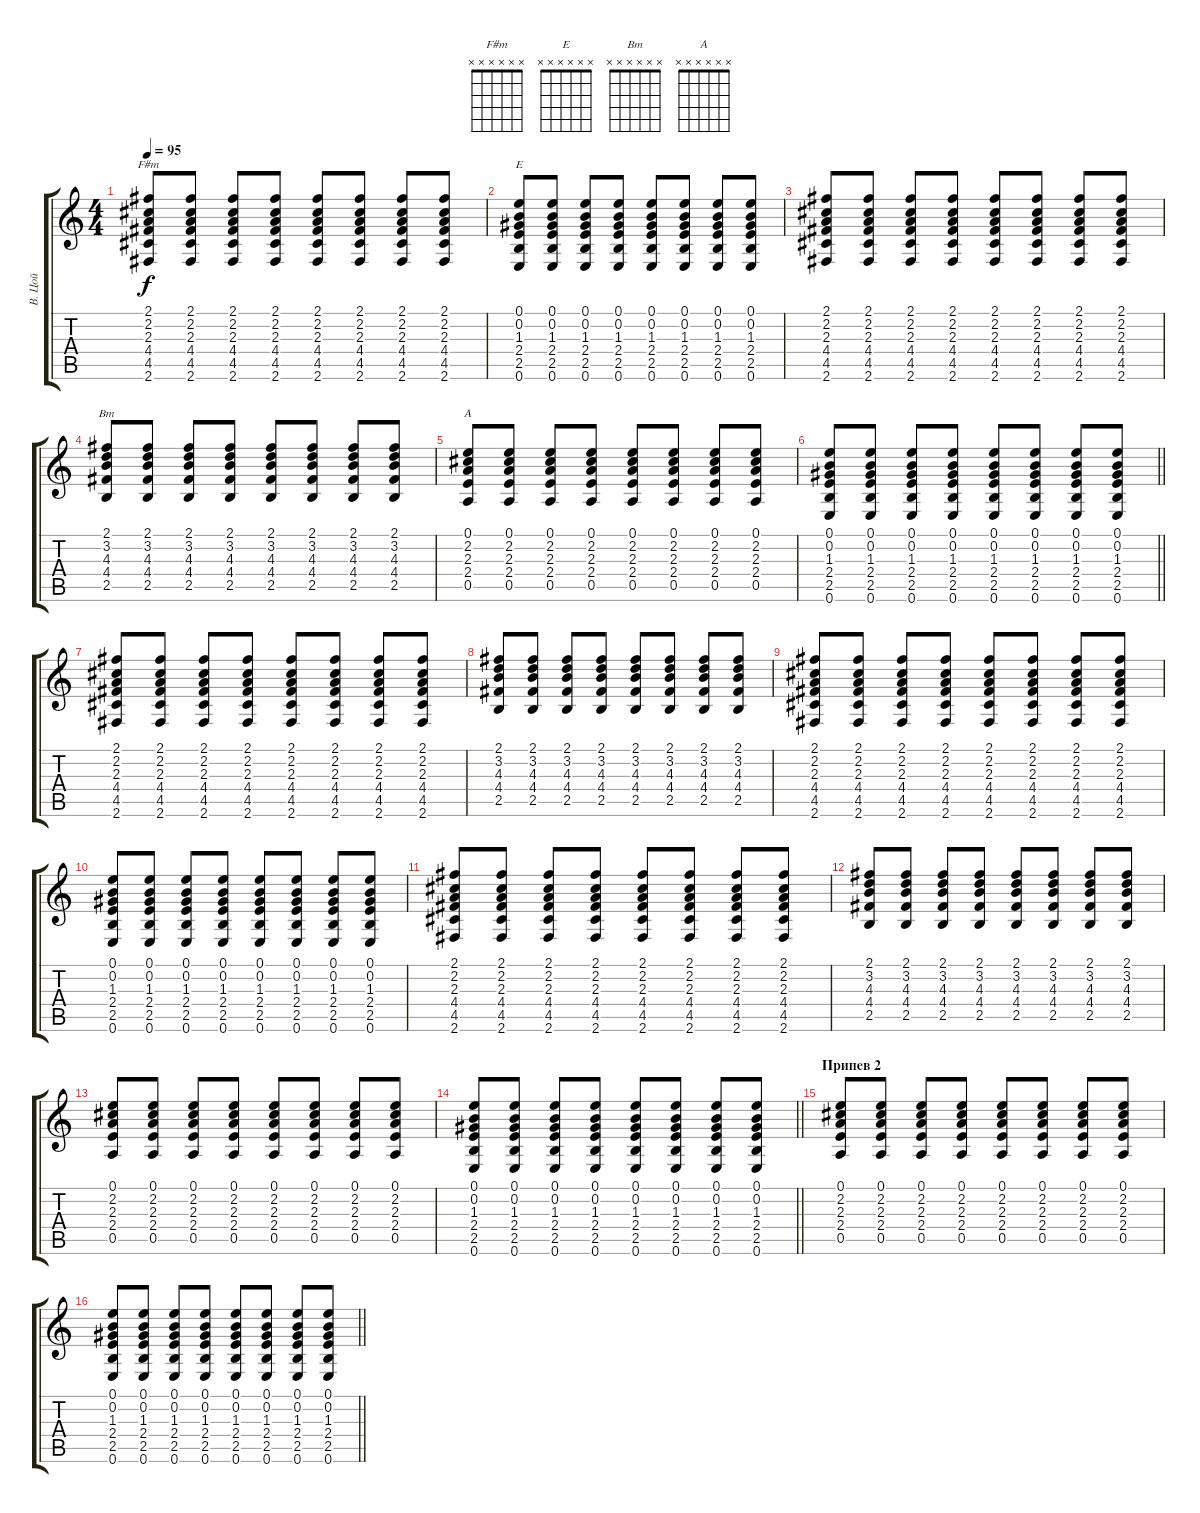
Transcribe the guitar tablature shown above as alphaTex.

\track ("В. Цой" "В. Цой") {instrument acousticguitarsteel}
\staff {score tabs}
\tuning (E4 B3 G3 D3 A2 E2) {hide}
\chord ("F#m" x x x x x x)
\chord ("E" x x x x x x)
\chord ("Bm" x x x x x x)
\chord ("A" x x x x x x)
\ts (4 4)
\tempo 95
\clef g2
\ks c
(2.1 2.2 2.3 4.4 4.5 2.6).8{ch "F#m" dy f} (2.1 2.2 2.3 4.4 4.5 2.6).8 (2.1 2.2 2.3 4.4 4.5 2.6).8 (2.1 2.2 2.3 4.4 4.5 2.6).8 (2.1 2.2 2.3 4.4 4.5 2.6).8 (2.1 2.2 2.3 4.4 4.5 2.6).8 (2.1 2.2 2.3 4.4 4.5 2.6).8 (2.1 2.2 2.3 4.4 4.5 2.6).8 |
(0.1 0.2 1.3 2.4 2.5 0.6).8{ch "E"} (0.1 0.2 1.3 2.4 2.5 0.6).8 (0.1 0.2 1.3 2.4 2.5 0.6).8 (0.1 0.2 1.3 2.4 2.5 0.6).8 (0.1 0.2 1.3 2.4 2.5 0.6).8 (0.1 0.2 1.3 2.4 2.5 0.6).8 (0.1 0.2 1.3 2.4 2.5 0.6).8 (0.1 0.2 1.3 2.4 2.5 0.6).8 |
(2.1 2.2 2.3 4.4 4.5 2.6).8 (2.1 2.2 2.3 4.4 4.5 2.6).8 (2.1 2.2 2.3 4.4 4.5 2.6).8 (2.1 2.2 2.3 4.4 4.5 2.6).8 (2.1 2.2 2.3 4.4 4.5 2.6).8 (2.1 2.2 2.3 4.4 4.5 2.6).8 (2.1 2.2 2.3 4.4 4.5 2.6).8 (2.1 2.2 2.3 4.4 4.5 2.6).8 |
(2.1 3.2 4.3 4.4 2.5).8{ch "Bm"} (2.1 3.2 4.3 4.4 2.5).8 (2.1 3.2 4.3 4.4 2.5).8 (2.1 3.2 4.3 4.4 2.5).8 (2.1 3.2 4.3 4.4 2.5).8 (2.1 3.2 4.3 4.4 2.5).8 (2.1 3.2 4.3 4.4 2.5).8 (2.1 3.2 4.3 4.4 2.5).8 |
(0.1 2.2 2.3 2.4 0.5).8{ch "A"} (0.1 2.2 2.3 2.4 0.5).8 (0.1 2.2 2.3 2.4 0.5).8 (0.1 2.2 2.3 2.4 0.5).8 (0.1 2.2 2.3 2.4 0.5).8 (0.1 2.2 2.3 2.4 0.5).8 (0.1 2.2 2.3 2.4 0.5).8 (0.1 2.2 2.3 2.4 0.5).8 |
\barLineRight lightlight
(0.1 0.2 1.3 2.4 2.5 0.6).8 (0.1 0.2 1.3 2.4 2.5 0.6).8 (0.1 0.2 1.3 2.4 2.5 0.6).8 (0.1 0.2 1.3 2.4 2.5 0.6).8 (0.1 0.2 1.3 2.4 2.5 0.6).8 (0.1 0.2 1.3 2.4 2.5 0.6).8 (0.1 0.2 1.3 2.4 2.5 0.6).8 (0.1 0.2 1.3 2.4 2.5 0.6).8 |
(2.1 2.2 2.3 4.4 4.5 2.6).8 (2.1 2.2 2.3 4.4 4.5 2.6).8 (2.1 2.2 2.3 4.4 4.5 2.6).8 (2.1 2.2 2.3 4.4 4.5 2.6).8 (2.1 2.2 2.3 4.4 4.5 2.6).8 (2.1 2.2 2.3 4.4 4.5 2.6).8 (2.1 2.2 2.3 4.4 4.5 2.6).8 (2.1 2.2 2.3 4.4 4.5 2.6).8 |
(2.1 3.2 4.3 4.4 2.5).8 (2.1 3.2 4.3 4.4 2.5).8 (2.1 3.2 4.3 4.4 2.5).8 (2.1 3.2 4.3 4.4 2.5).8 (2.1 3.2 4.3 4.4 2.5).8 (2.1 3.2 4.3 4.4 2.5).8 (2.1 3.2 4.3 4.4 2.5).8 (2.1 3.2 4.3 4.4 2.5).8 |
(2.1 2.2 2.3 4.4 4.5 2.6).8 (2.1 2.2 2.3 4.4 4.5 2.6).8 (2.1 2.2 2.3 4.4 4.5 2.6).8 (2.1 2.2 2.3 4.4 4.5 2.6).8 (2.1 2.2 2.3 4.4 4.5 2.6).8 (2.1 2.2 2.3 4.4 4.5 2.6).8 (2.1 2.2 2.3 4.4 4.5 2.6).8 (2.1 2.2 2.3 4.4 4.5 2.6).8 |
(0.1 0.2 1.3 2.4 2.5 0.6).8 (0.1 0.2 1.3 2.4 2.5 0.6).8 (0.1 0.2 1.3 2.4 2.5 0.6).8 (0.1 0.2 1.3 2.4 2.5 0.6).8 (0.1 0.2 1.3 2.4 2.5 0.6).8 (0.1 0.2 1.3 2.4 2.5 0.6).8 (0.1 0.2 1.3 2.4 2.5 0.6).8 (0.1 0.2 1.3 2.4 2.5 0.6).8 |
(2.1 2.2 2.3 4.4 4.5 2.6).8 (2.1 2.2 2.3 4.4 4.5 2.6).8 (2.1 2.2 2.3 4.4 4.5 2.6).8 (2.1 2.2 2.3 4.4 4.5 2.6).8 (2.1 2.2 2.3 4.4 4.5 2.6).8 (2.1 2.2 2.3 4.4 4.5 2.6).8 (2.1 2.2 2.3 4.4 4.5 2.6).8 (2.1 2.2 2.3 4.4 4.5 2.6).8 |
(2.1 3.2 4.3 4.4 2.5).8 (2.1 3.2 4.3 4.4 2.5).8 (2.1 3.2 4.3 4.4 2.5).8 (2.1 3.2 4.3 4.4 2.5).8 (2.1 3.2 4.3 4.4 2.5).8 (2.1 3.2 4.3 4.4 2.5).8 (2.1 3.2 4.3 4.4 2.5).8 (2.1 3.2 4.3 4.4 2.5).8 |
(0.1 2.2 2.3 2.4 0.5).8 (0.1 2.2 2.3 2.4 0.5).8 (0.1 2.2 2.3 2.4 0.5).8 (0.1 2.2 2.3 2.4 0.5).8 (0.1 2.2 2.3 2.4 0.5).8 (0.1 2.2 2.3 2.4 0.5).8 (0.1 2.2 2.3 2.4 0.5).8 (0.1 2.2 2.3 2.4 0.5).8 |
\barLineRight lightlight
(0.1 0.2 1.3 2.4 2.5 0.6).8 (0.1 0.2 1.3 2.4 2.5 0.6).8 (0.1 0.2 1.3 2.4 2.5 0.6).8 (0.1 0.2 1.3 2.4 2.5 0.6).8 (0.1 0.2 1.3 2.4 2.5 0.6).8 (0.1 0.2 1.3 2.4 2.5 0.6).8 (0.1 0.2 1.3 2.4 2.5 0.6).8 (0.1 0.2 1.3 2.4 2.5 0.6).8 |
\section ("" "Припев 2")
(0.1 2.2 2.3 2.4 0.5).8 (0.1 2.2 2.3 2.4 0.5).8 (0.1 2.2 2.3 2.4 0.5).8 (0.1 2.2 2.3 2.4 0.5).8 (0.1 2.2 2.3 2.4 0.5).8 (0.1 2.2 2.3 2.4 0.5).8 (0.1 2.2 2.3 2.4 0.5).8 (0.1 2.2 2.3 2.4 0.5).8 |
\barLineRight lightlight
(0.1 0.2 1.3 2.4 2.5 0.6).8 (0.1 0.2 1.3 2.4 2.5 0.6).8 (0.1 0.2 1.3 2.4 2.5 0.6).8 (0.1 0.2 1.3 2.4 2.5 0.6).8 (0.1 0.2 1.3 2.4 2.5 0.6).8 (0.1 0.2 1.3 2.4 2.5 0.6).8 (0.1 0.2 1.3 2.4 2.5 0.6).8 (0.1 0.2 1.3 2.4 2.5 0.6).8
